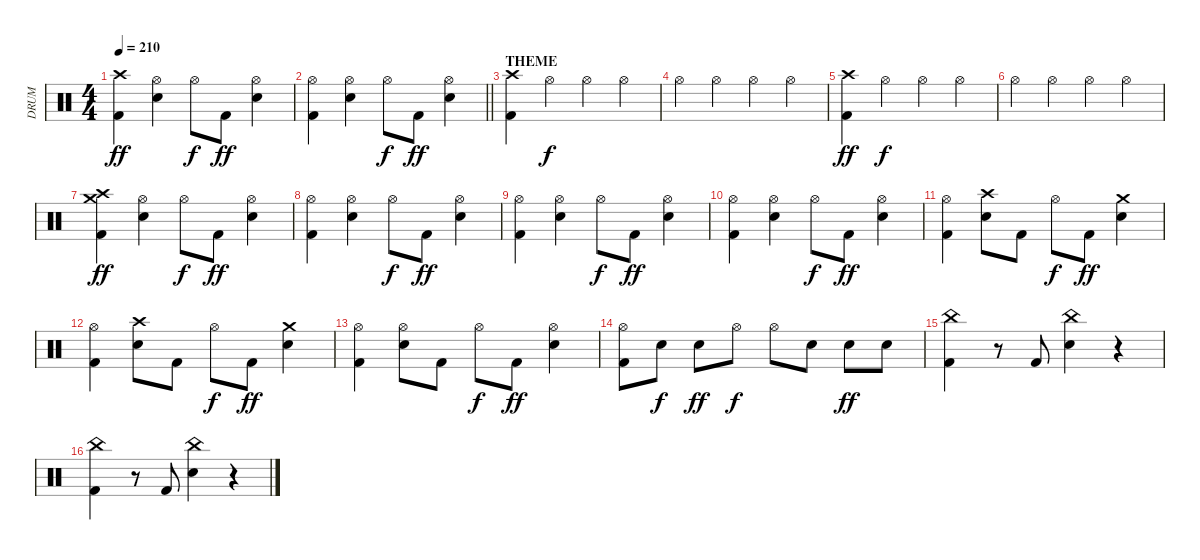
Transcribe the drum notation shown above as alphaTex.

\track ("DRUM" "DRUM") {instrument percussion}
\staff {score}
\articulation defaults
\ts (4 4)
\tempo 210
\clef neutral
\ks c
("Crash high (hit)" "Kick (hit) 2").4{dy ff} ("Hi-Hat (open)" "Snare (hit) 2").4 "Hi-Hat (open)".8{dy f} "Kick (hit) 2".8{dy ff} ("Hi-Hat (open)" "Snare (hit) 2").4 |
\barLineRight lightlight
("Hi-Hat (open)" "Kick (hit) 2").4 ("Hi-Hat (open)" "Snare (hit) 2").4 "Hi-Hat (open)".8{dy f} "Kick (hit) 2".8{dy ff} ("Hi-Hat (open)" "Snare (hit) 2").4 |
\section ("" "THEME")
("Crash high (hit)" "Kick (hit) 2").4 "Hi-Hat (open)".4{dy f} "Hi-Hat (open)".4 "Hi-Hat (open)".4 |
"Hi-Hat (open)".4 "Hi-Hat (open)".4 "Hi-Hat (open)".4 "Hi-Hat (open)".4 |
("Crash high (hit)" "Kick (hit) 2").4{dy ff} "Hi-Hat (open)".4{dy f} "Hi-Hat (open)".4 "Hi-Hat (open)".4 |
"Hi-Hat (open)".4 "Hi-Hat (open)".4 "Hi-Hat (open)".4 "Hi-Hat (open)".4 |
("Crash high (hit)" "Crash medium (hit)" "Kick (hit) 2").4{dy ff} ("Hi-Hat (open)" "Snare (hit) 2").4 "Hi-Hat (open)".8{dy f} "Kick (hit) 2".8{dy ff} ("Hi-Hat (open)" "Snare (hit) 2").4 |
("Hi-Hat (open)" "Kick (hit) 2").4 ("Hi-Hat (open)" "Snare (hit) 2").4 "Hi-Hat (open)".8{dy f} "Kick (hit) 2".8{dy ff} ("Hi-Hat (open)" "Snare (hit) 2").4 |
("Hi-Hat (open)" "Kick (hit) 2").4 ("Hi-Hat (open)" "Snare (hit) 2").4 "Hi-Hat (open)".8{dy f} "Kick (hit) 2".8{dy ff} ("Hi-Hat (open)" "Snare (hit) 2").4 |
("Hi-Hat (open)" "Kick (hit) 2").4 ("Hi-Hat (open)" "Snare (hit) 2").4 "Hi-Hat (open)".8{dy f} "Kick (hit) 2".8{dy ff} ("Hi-Hat (open)" "Snare (hit) 2").4 |
("Hi-Hat (open)" "Kick (hit) 2").4 ("Crash high (hit)" "Snare (hit) 2").8 "Kick (hit) 2".8 "Hi-Hat (open)".8{dy f} "Kick (hit) 2".8{dy ff} ("Crash medium (hit)" "Snare (hit) 2").4 |
("Hi-Hat (open)" "Kick (hit) 2").4 ("Crash high (hit)" "Snare (hit) 2").8 "Kick (hit) 2".8 "Hi-Hat (open)".8{dy f} "Kick (hit) 2".8{dy ff} ("Crash medium (hit)" "Snare (hit) 2").4 |
("Hi-Hat (open)" "Kick (hit) 2").4 ("Hi-Hat (open)" "Snare (hit) 2").8 "Kick (hit) 2".8 "Hi-Hat (open)".8{dy f} "Kick (hit) 2".8{dy ff} ("Hi-Hat (open)" "Snare (hit) 2").4 |
("Hi-Hat (open)" "Kick (hit) 2").8 "Snare (hit) 2".8{dy f} "Snare (hit) 2".8{dy ff} "Hi-Hat (open)".8{dy f} "Hi-Hat (open)".8 "Snare (hit) 2".8 "Snare (hit) 2".8{dy ff} "Snare (hit) 2".8 |
("China (hit)" "Kick (hit) 2").4 r.8 "Kick (hit) 2".8 ("China (hit)" "Snare (hit) 2").4 r.4 |
("China (hit)" "Kick (hit) 2").4 r.8 "Kick (hit) 2".8 ("China (hit)" "Snare (hit) 2").4 r.4
